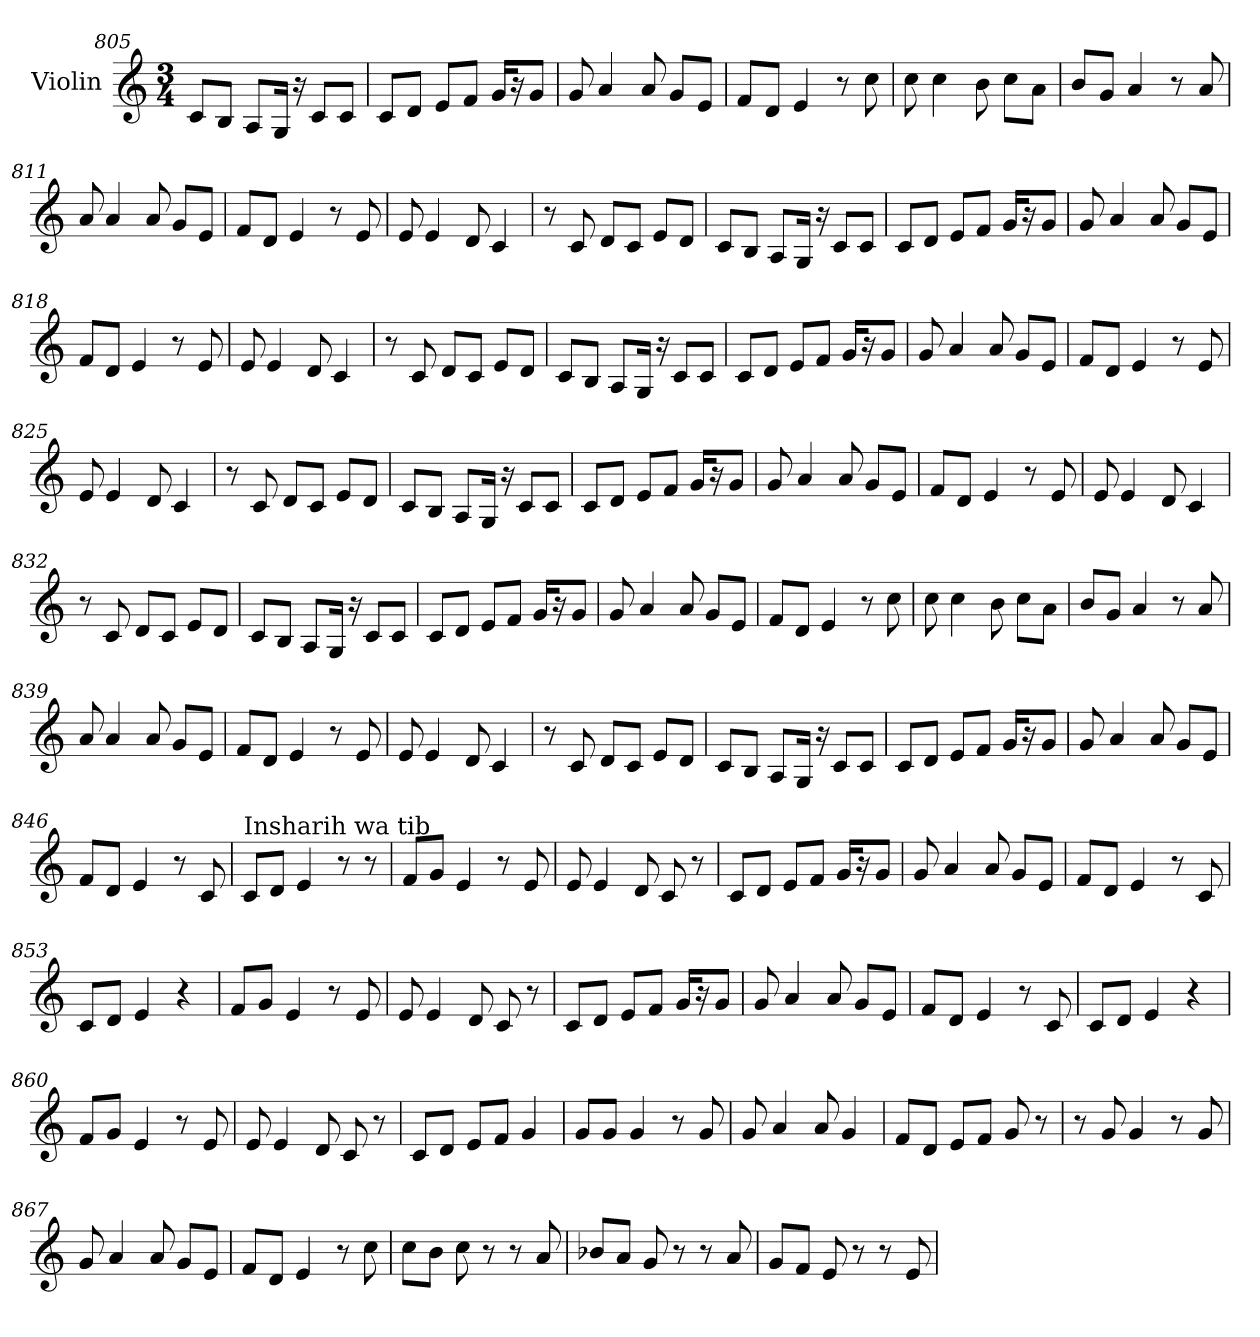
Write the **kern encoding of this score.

**kern
*part1
*staff1
*I"Violin
*clefG2
*k[]
*M3/4
=805
8c/L
8B/J
8A/L
16G/Jk
16r
8c/L
8c/J
=806
8c/L
8d/J
8e/L
8f/J
16g/KL
16r
8g/J
=807
8g/
4a/
8a/
8g/L
8e/J
=808
8f/L
8d/J
4e/
8r
8cc\
=809
8cc\
4cc\
8b\
8cc\L
8a\J
!!LO:LB:g=z
=810
8b/L
8g/J
4a/
8r
8a/
=811
8a/
4a/
8a/
8g/L
8e/J
=812
8f/L
8d/J
4e/
8r
8e/
=813
8e/
4e/
8d/
4c/
=814
8r
8c/
8d/L
8c/J
8e/L
8d/J
=815
8c/L
8B/J
8A/L
16G/Jk
16r
8c/L
8c/J
!!LO:LB:g=z
=816
8c/L
8d/J
8e/L
8f/J
16g/KL
16r
8g/J
=817
8g/
4a/
8a/
8g/L
8e/J
=818
8f/L
8d/J
4e/
8r
8e/
=819
8e/
4e/
8d/
4c/
=820
8r
8c/
8d/L
8c/J
8e/L
8d/J
=821
8c/L
8B/J
8A/L
16G/Jk
16r
8c/L
8c/J
!!LO:LB:g=z
=822
8c/L
8d/J
8e/L
8f/J
16g/KL
16r
8g/J
=823
8g/
4a/
8a/
8g/L
8e/J
=824
8f/L
8d/J
4e/
8r
8e/
=825
8e/
4e/
8d/
4c/
=826
8r
8c/
8d/L
8c/J
8e/L
8d/J
=827
8c/L
8B/J
8A/L
16G/Jk
16r
8c/L
8c/J
!!LO:LB:g=z
=828
8c/L
8d/J
8e/L
8f/J
16g/KL
16r
8g/J
=829
8g/
4a/
8a/
8g/L
8e/J
=830
8f/L
8d/J
4e/
8r
8e/
=831
8e/
4e/
8d/
4c/
=832
8r
8c/
8d/L
8c/J
8e/L
8d/J
=833
8c/L
8B/J
8A/L
16G/Jk
16r
8c/L
8c/J
!!LO:PB:g=z
=834
8c/L
8d/J
8e/L
8f/J
16g/KL
16r
8g/J
=835
8g/
4a/
8a/
8g/L
8e/J
=836
8f/L
8d/J
4e/
8r
8cc\
=837
8cc\
4cc\
8b\
8cc\L
8a\J
=838
8b/L
8g/J
4a/
8r
8a/
=839
8a/
4a/
8a/
8g/L
8e/J
!!LO:LB:g=z
=840
8f/L
8d/J
4e/
8r
8e/
=841
8e/
4e/
8d/
4c/
=842
8r
8c/
8d/L
8c/J
8e/L
8d/J
=843
8c/L
8B/J
8A/L
16G/Jk
16r
8c/L
8c/J
=844
8c/L
8d/J
8e/L
8f/J
16g/KL
16r
8g/J
=845
8g/
4a/
8a/
8g/L
8e/J
!!LO:LB:g=z
=846
8f/L
8d/J
4e/
8r
8c/
=847
*MM100
!LO:TX:a:t=Insharih wa tib
8c/L
8d/J
4e/
8r
8r
=848
8f/L
8g/J
4e/
8r
8e/
=849
8e/
4e/
8d/
8c/
8r
=850
8c/L
8d/J
8e/L
8f/J
16g/KL
16r
8g/J
=851
8g/
4a/
8a/
8g/L
8e/J
!!LO:LB:g=z
=852
8f/L
8d/J
4e/
8r
8c/
=853
8c/L
8d/J
4e/
4r
=854
8f/L
8g/J
4e/
8r
8e/
=855
8e/
4e/
8d/
8c/
8r
=856
8c/L
8d/J
8e/L
8f/J
16g/KL
16r
8g/J
=857
8g/
4a/
8a/
8g/L
8e/J
!!LO:LB:g=z
=858
8f/L
8d/J
4e/
8r
8c/
=859
8c/L
8d/J
4e/
4r
=860
8f/L
8g/J
4e/
8r
8e/
=861
8e/
4e/
8d/
8c/
8r
=862
8c/L
8d/J
8e/L
8f/J
4g/
=863
8g/L
8g/J
4g/
8r
8g/
!!LO:LB:g=z
=864
8g/
4a/
8a/
4g/
=865
8f/L
8d/J
8e/L
8f/J
8g/
8r
=866
8r
8g/
4g/
8r
8g/
=867
8g/
4a/
8a/
8g/L
8e/J
=868
8f/L
8d/J
4e/
8r
8cc\
=869
8cc\L
8b\J
8cc\
8r
8r
8a/
!!LO:LB:g=z
=870
8b-X/L
8a/J
8g/
8r
8r
8a/
=871
8g/L
8f/J
8e/
8r
8r
8e/
=
*-
